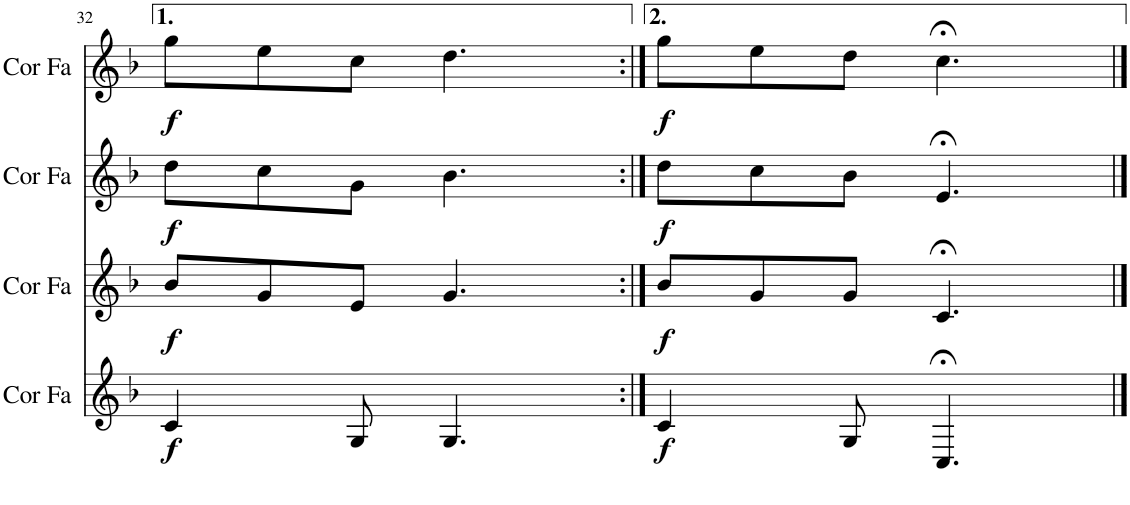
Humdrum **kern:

**kern	**dynam	**kern	**dynam	**kern	**dynam	**kern	**dynam
*part4	*part4	*part3	*part3	*part2	*part2	*part1	*part1
*staff4	*staff4	*staff3	*staff3	*staff2	*staff2	*staff1	*staff1
*I"Cor en Fa	*	*I"Cor en Fa	*	*I"Cor en Fa	*	*I"Cor en Fa	*
*I'Cor Fa	*	*I'Cor Fa	*	*I'Cor Fa	*	*I'Cor Fa	*
!!LO:PB:g=z
*clefG2	*	*clefG2	*	*clefG2	*	*clefG2	*
*Trd4c7	*	*Trd4c7	*	*Trd4c7	*	*Trd4c7	*
*k[b-]	*	*k[b-]	*	*k[b-]	*	*k[b-]	*
*M6/8	*	*M6/8	*	*M6/8	*	*M6/8	*
=32	=32	=32	=32	=32	=32	=32	=32
!	!LO:DY:b	!	!LO:DY:b	!	!LO:DY:b	!	!LO:DY:b
4c/	f	8b-/L	f	8dd\L	f	8gg\L	f
.	.	8g/	.	8cc\	.	8ee\	.
8G/	.	8e/J	.	8g\J	.	8cc\J	.
4.G/	.	4.g/	.	4.b-\	.	4.dd\	.
=33:|!	=33:|!	=33:|!	=33:|!	=33:|!	=33:|!	=33:|!	=33:|!
!	!LO:DY:b	!	!LO:DY:b	!	!LO:DY:b	!	!LO:DY:b
4c/	f	8b-/L	f	8dd\L	f	8gg\L	f
.	.	8g/	.	8cc\	.	8ee\	.
8G/	.	8g/J	.	8b-\J	.	8dd\J	.
4.C;</	.	4.c;</	.	4.e;</	.	4.cc;<\	.
==	==	==	==	==	==	==	==
*-	*-	*-	*-	*-	*-	*-	*-
